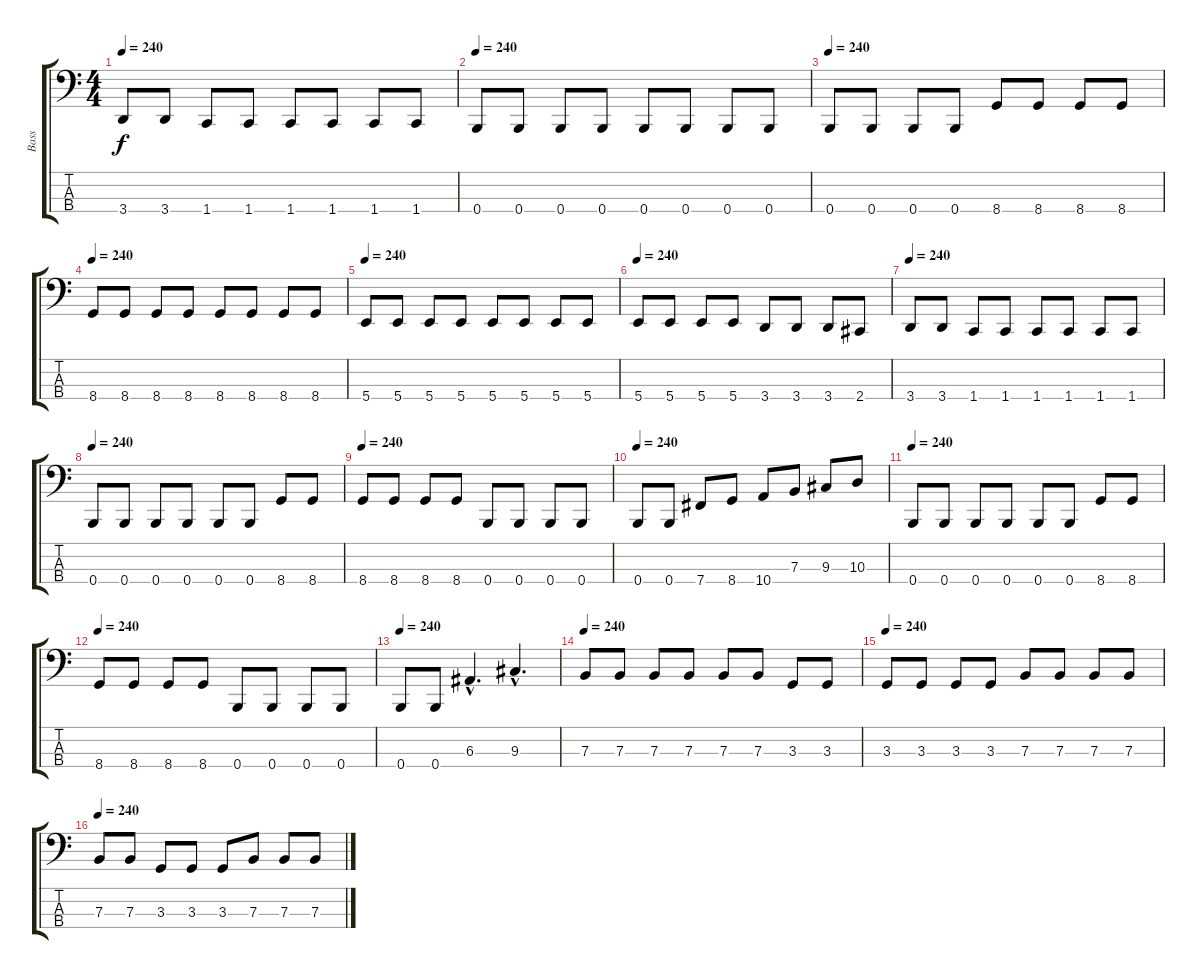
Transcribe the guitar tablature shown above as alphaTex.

\track ("Bass" "Bass") {instrument electricbasspick}
\staff {score tabs}
\tuning (D2 A1 E1 B0) {hide}
\ts (4 4)
\tempo 240
\clef f4
\ks c
3.4.8{dy f} 3.4.8 1.4.8 1.4.8 1.4.8 1.4.8 1.4.8 1.4.8 |
\tempo 240
0.4.8 0.4.8 0.4.8 0.4.8 0.4.8 0.4.8 0.4.8 0.4.8 |
\tempo 240
0.4.8 0.4.8 0.4.8 0.4.8 8.4.8 8.4.8 8.4.8 8.4.8 |
\tempo 240
8.4.8 8.4.8 8.4.8 8.4.8 8.4.8 8.4.8 8.4.8 8.4.8 |
\tempo 240
5.4.8 5.4.8 5.4.8 5.4.8 5.4.8 5.4.8 5.4.8 5.4.8 |
\tempo 240
5.4.8 5.4.8 5.4.8 5.4.8 3.4.8 3.4.8 3.4.8 2.4.8 |
\tempo 240
3.4.8 3.4.8 1.4.8 1.4.8 1.4.8 1.4.8 1.4.8 1.4.8 |
\tempo 240
0.4.8 0.4.8 0.4.8 0.4.8 0.4.8 0.4.8 8.4.8 8.4.8 |
\tempo 240
8.4.8 8.4.8 8.4.8 8.4.8 0.4.8 0.4.8 0.4.8 0.4.8 |
\tempo 240
0.4.8 0.4.8 7.4.8 8.4.8 10.4.8 7.3.8 9.3.8 10.3.8 |
\tempo 240
0.4.8 0.4.8 0.4.8 0.4.8 0.4.8 0.4.8 8.4.8 8.4.8 |
\tempo 240
8.4.8 8.4.8 8.4.8 8.4.8 0.4.8 0.4.8 0.4.8 0.4.8 |
\tempo 240
0.4.8 0.4.8 6.3{hac}.4{d} 9.3{hac}.4{d} |
\tempo 240
7.3.8 7.3.8 7.3.8 7.3.8 7.3.8 7.3.8 3.3.8 3.3.8 |
\tempo 240
3.3.8 3.3.8 3.3.8 3.3.8 7.3.8 7.3.8 7.3.8 7.3.8 |
\tempo 240
7.3.8 7.3.8 3.3.8 3.3.8 3.3.8 7.3.8 7.3.8 7.3.8
